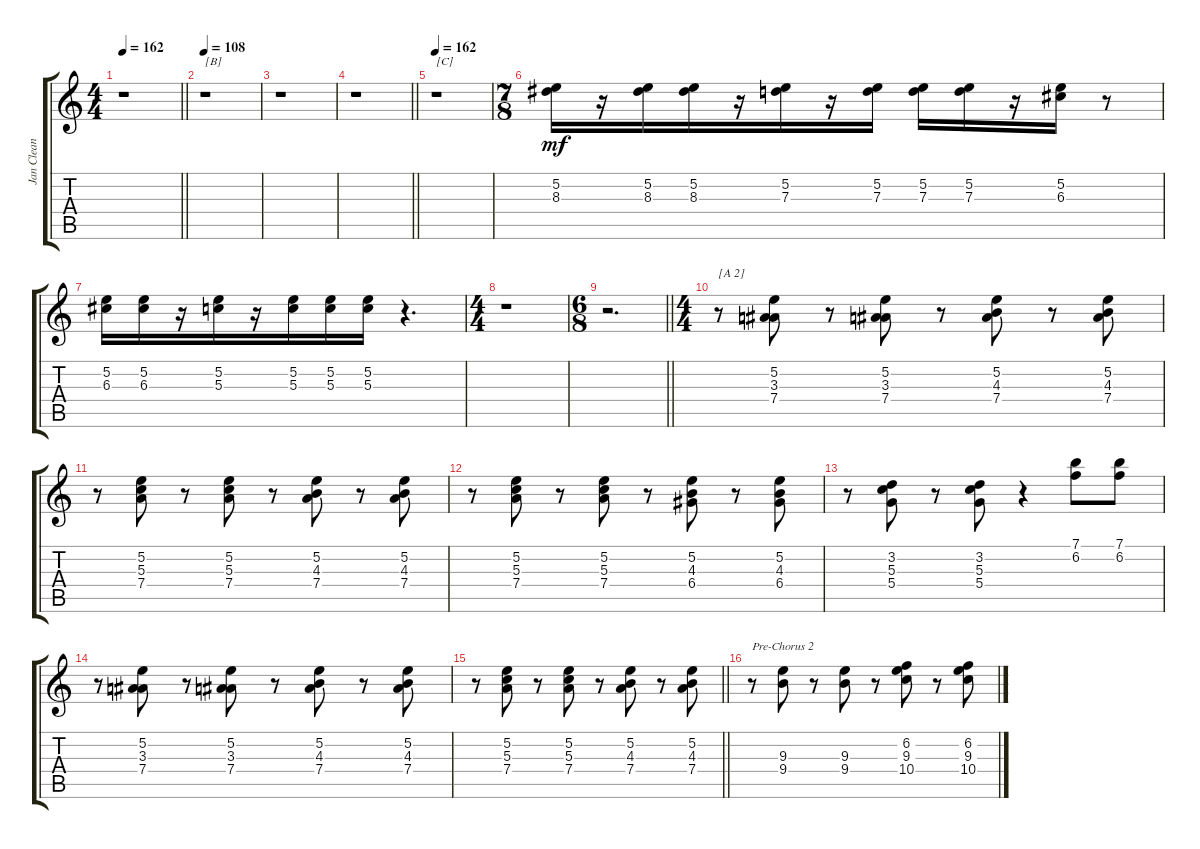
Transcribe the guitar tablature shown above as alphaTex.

\track ("Jan Clean" "Jan Clean") {instrument electricguitarjazz}
\staff {score tabs}
\tuning (E4 B3 G3 D3 A2 E2) {hide}
\ts (4 4)
\tempo 162
\clef g2
\barLineRight lightlight
\ks c
r.1{dy mf} |
\tempo 108
r.1{txt "[B]"} |
r.1 |
\barLineRight lightlight
r.1 |
\tempo 162
r.1{txt "[C]"} |
\ts (7 8)
(5.2 8.3).16 r.16 (5.2 8.3).16 (5.2 8.3).16 r.16 (5.2 7.3).16 r.16 (5.2 7.3).16 (5.2 7.3).16 (5.2 7.3).16 r.16 (5.2 6.3).16 r.8 |
(5.2 6.3).16 (5.2 6.3).16 r.16 (5.2 5.3).16 r.16 (5.2 5.3).16 (5.2 5.3).16 (5.2 5.3).16 r.4{d} |
\ts (4 4)
r.1 |
\ts (6 8)
\barLineRight lightlight
r.2{d} |
\ts (4 4)
r.8{txt "[A 2]"} (5.2 3.3 7.4).8 r.8 (5.2 3.3 7.4).8 r.8 (5.2 4.3 7.4).8 r.8 (5.2 4.3 7.4).8 |
r.8 (5.2 5.3 7.4).8 r.8 (5.2 5.3 7.4).8 r.8 (5.2 4.3 7.4).8 r.8 (5.2 4.3 7.4).8 |
r.8 (5.2 5.3 7.4).8 r.8 (5.2 5.3 7.4).8 r.8 (5.2 4.3 6.4).8 r.8 (5.2 4.3 6.4).8 |
r.8 (3.2 5.3 5.4).8 r.8 (3.2 5.3 5.4).8 r.4 (7.1 6.2).8 (7.1 6.2).8 |
r.8 (5.2 3.3 7.4).8 r.8 (5.2 3.3 7.4).8 r.8 (5.2 4.3 7.4).8 r.8 (5.2 4.3 7.4).8 |
\barLineRight lightlight
r.8 (5.2 5.3 7.4).8 r.8 (5.2 5.3 7.4).8 r.8 (5.2 4.3 7.4).8 r.8 (5.2 4.3 7.4).8 |
r.8{txt "Pre-Chorus 2"} (9.3 9.4).8 r.8 (9.3 9.4).8 r.8 (6.2 9.3 10.4).8 r.8 (6.2 9.3 10.4).8
